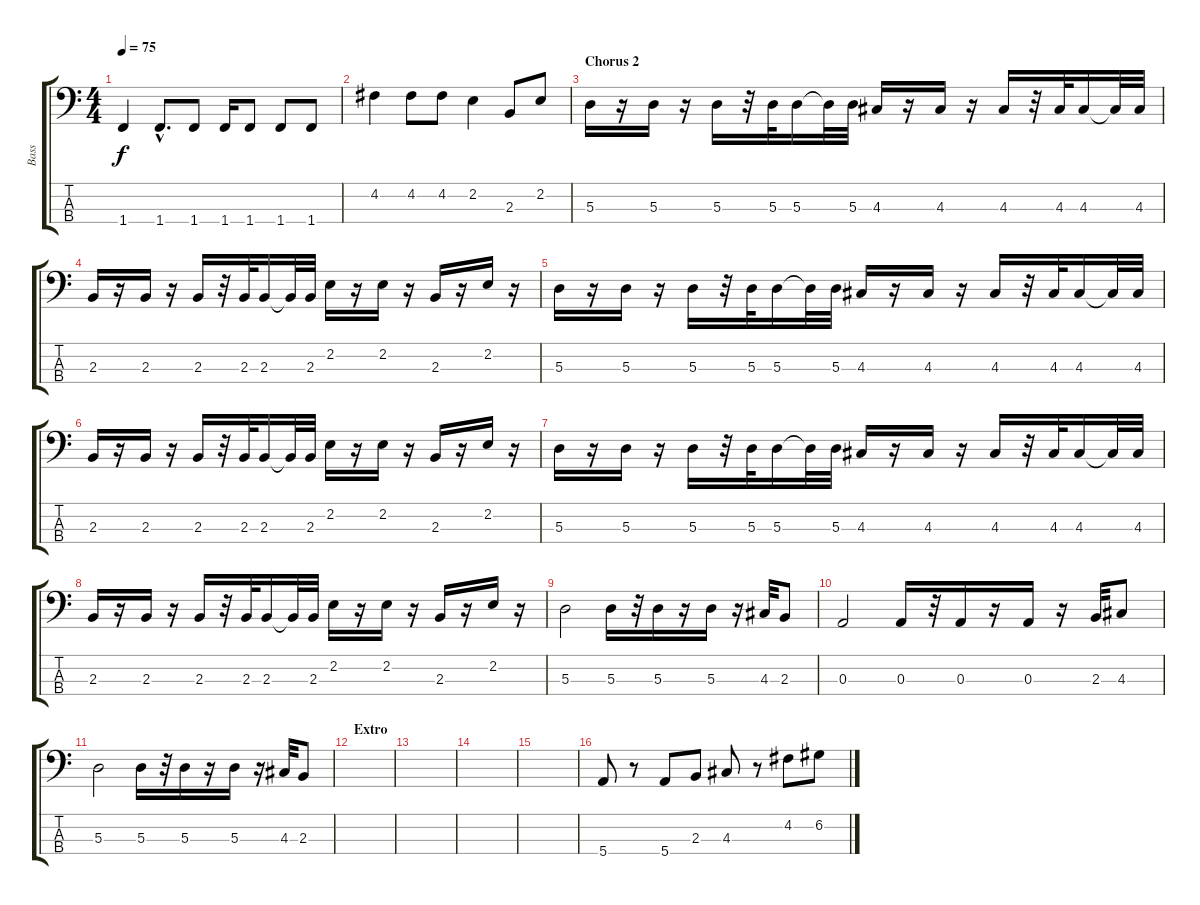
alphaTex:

\track ("Bass" "Bass") {instrument electricbassfinger}
\staff {score tabs}
\tuning (G2 D2 A1 E1) {hide}
\ts (4 4)
\tempo 75
\clef f4
\ks c
1.4.4{dy f} 1.4{hac}.8{d} 1.4.8 1.4.16 1.4.8 1.4.8 1.4.8 |
4.2.4 4.2.8 4.2.8 2.2.4 2.3.8 2.2.8 |
\section ("" "Chorus 2")
5.3.16 r.16 5.3.16 r.16 5.3.16 r.32 5.3.32 5.3.16 5.3{t}.32 5.3.32 4.3.16 r.16 4.3.16 r.16 4.3.16 r.32 4.3.32 4.3.16 4.3{t}.32 4.3.32 |
2.3.16 r.16 2.3.16 r.16 2.3.16 r.32 2.3.32 2.3.16 2.3{t}.32 2.3.32 2.2.16 r.16 2.2.16 r.16 2.3.16 r.16 2.2.16 r.16 |
5.3.16 r.16 5.3.16 r.16 5.3.16 r.32 5.3.32 5.3.16 5.3{t}.32 5.3.32 4.3.16 r.16 4.3.16 r.16 4.3.16 r.32 4.3.32 4.3.16 4.3{t}.32 4.3.32 |
2.3.16 r.16 2.3.16 r.16 2.3.16 r.32 2.3.32 2.3.16 2.3{t}.32 2.3.32 2.2.16 r.16 2.2.16 r.16 2.3.16 r.16 2.2.16 r.16 |
5.3.16 r.16 5.3.16 r.16 5.3.16 r.32 5.3.32 5.3.16 5.3{t}.32 5.3.32 4.3.16 r.16 4.3.16 r.16 4.3.16 r.32 4.3.32 4.3.16 4.3{t}.32 4.3.32 |
2.3.16 r.16 2.3.16 r.16 2.3.16 r.32 2.3.32 2.3.16 2.3{t}.32 2.3.32 2.2.16 r.16 2.2.16 r.16 2.3.16 r.16 2.2.16 r.16 |
5.3.2 5.3.16 r.32 5.3.16 r.16 5.3.16 r.16 4.3.32 2.3.8 |
0.3.2 0.3.16 r.32 0.3.16 r.16 0.3.16 r.16 2.3.32 4.3.8 |
5.3.2 5.3.16 r.32 5.3.16 r.16 5.3.16 r.16 4.3.32 2.3.8 |
\section ("" "Extro")
|
|
|
|
\section ("" "")
5.4.8 r.8 5.4.8 2.3.8 4.3.8 r.8 4.2.8 6.2.8
